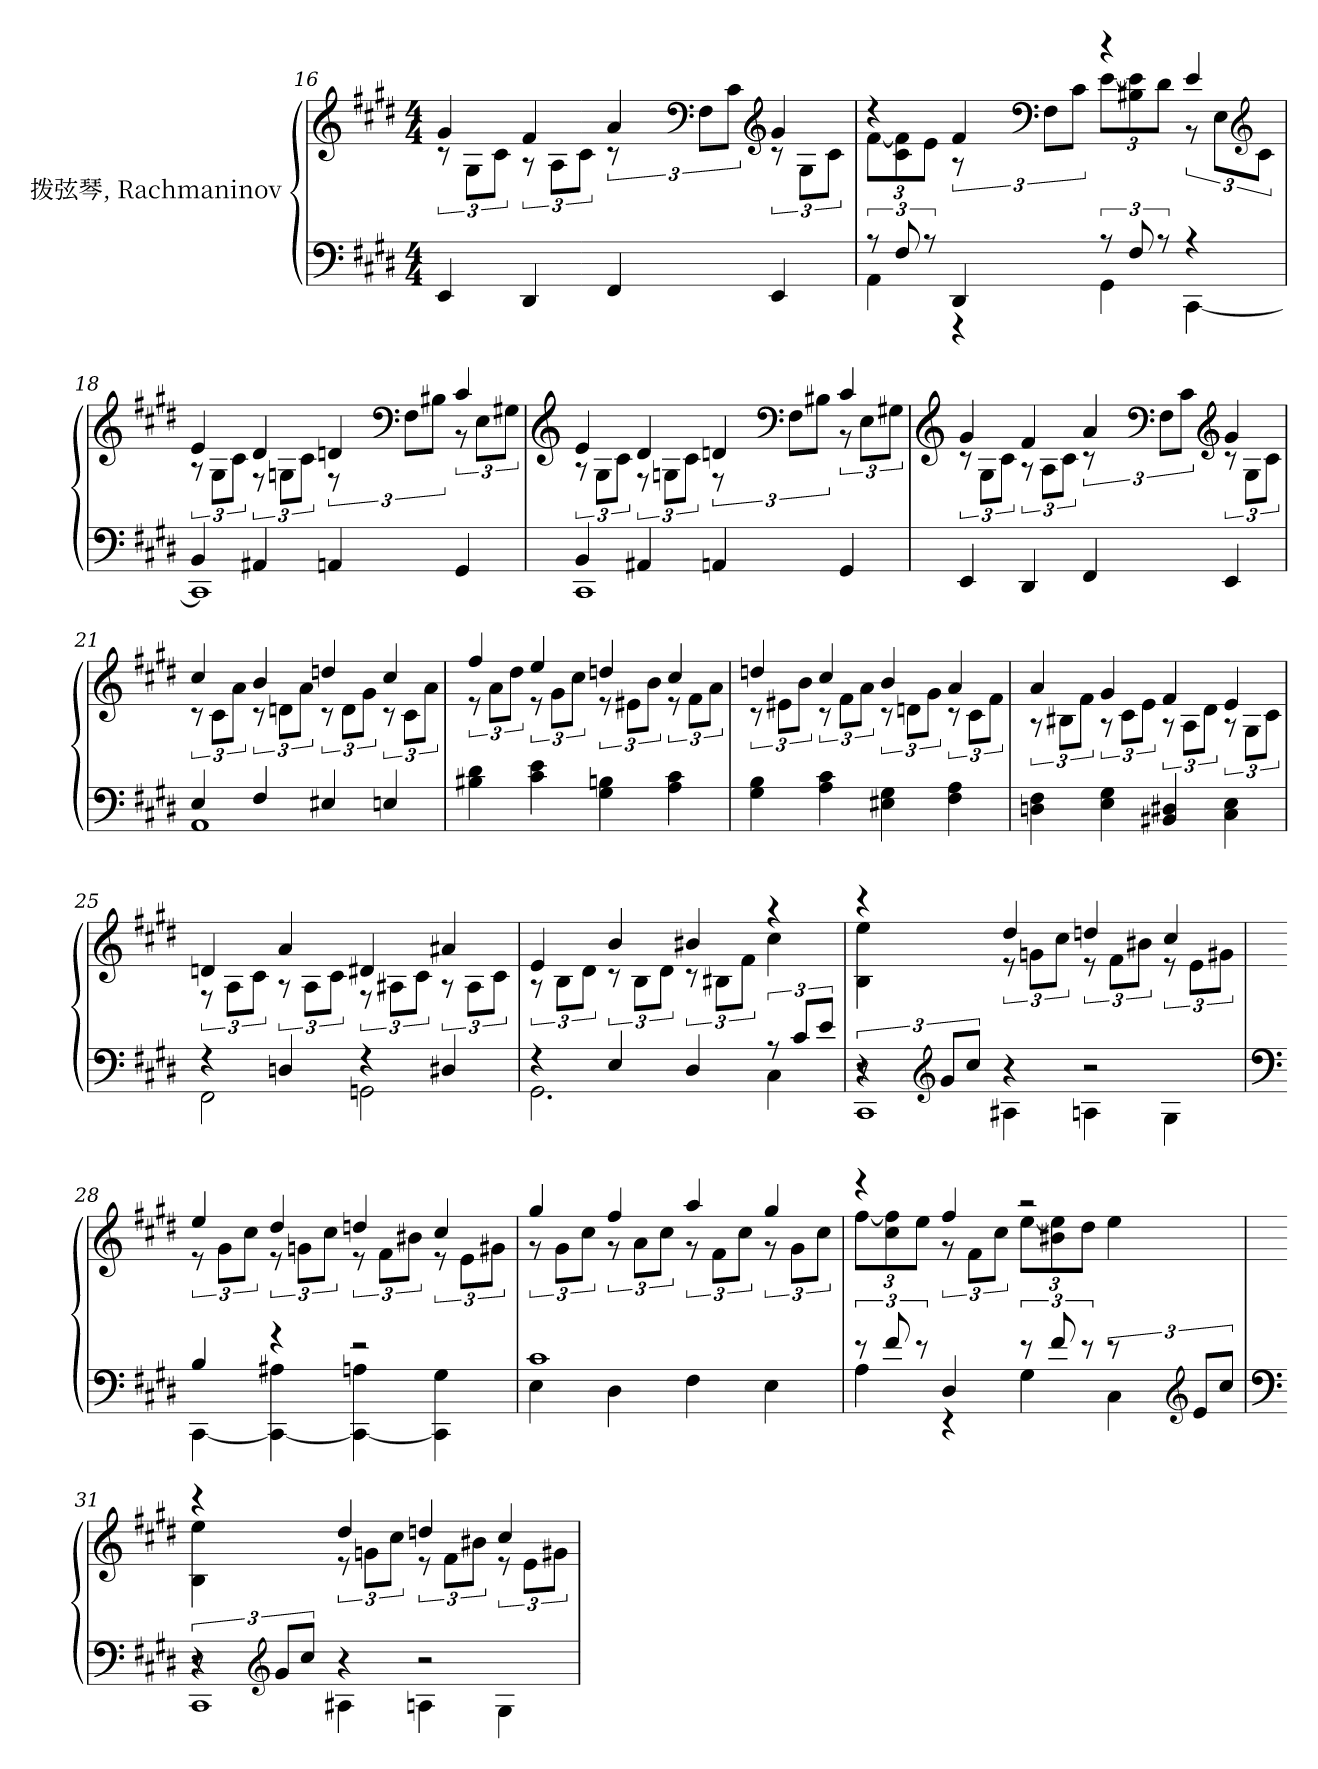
**kern	**kern
*part1	*part1
*staff2	*staff1
*I"拨弦琴, Rachmaninov	*
*clefF4	*clefG2
*k[f#c#g#d#]	*k[f#c#g#d#]
*M4/4	*M4/4
=16	=16
*	*^
4EE/	4g#/	12r
.	.	12G#\L
.	.	12c#\J
4DD#/	4f#/	12r
.	.	12A\L
.	.	12c#\J
4FF#/	4a/	12r
*	*clefF4	*
.	.	12F#\L
.	.	12c#\J
*	*clefG2	*
4EE/	4g#/	12r
.	.	12G#\L
.	.	12c#\J
!!LO:LB:g=z	!!
=17	=17	=17
*^	*	*
*	*	*	*Xbrackettup
12r	4AA\	4r	[12f#\L
12F#/	.	.	12c#\ 12f#\]
12r	.	.	12e\J
*	*	*	*brackettup
*	*	*MM179	*
4DD#/	4r	4f#/	12r
*	*	*clefF4	*
*	*	*MM172	*
.	.	.	12F#\L
*	*	*MM159	*
.	.	.	12c#\J
*	*	*	*Xbrackettup
12r	4GG#\	4r	[12e\L
12F#/	.	.	12B#X\ 12e\]
12r	.	.	12d#\J
*	*	*	*brackettup
4r	[4CC#\	4e/	12r
.	.	.	12E\L
*	*	*clefG2	*
.	.	.	12c#\J
=18	=18	=18	=18
*	*	*MM165	*
4BB/	1CC#]	4e/	12r
.	.	.	12G#\L
.	.	.	12c#\J
4AA#X/	.	4d#/	12r
*	*	*MM190	*
.	.	.	12Gn\L
.	.	.	12c#\J
4AAn/	.	4dn/	12r
*	*	*clefF4	*
.	.	.	12F#\L
.	.	.	12B#X\J
4GG#/	.	4c#/	12r
.	.	.	12E\L
.	.	.	12G#X\J
!!LO:LB:g=z	!!
=19	=19	=19	=19
*	*	*clefG2	*
4BB/	1CC#	4e/	12r
.	.	.	12G#\L
.	.	.	12c#\J
4AA#X/	.	4d#/	12r
.	.	.	12Gn\L
.	.	.	12c#\J
4AAn/	.	4dn/	12r
*	*	*clefF4	*
.	.	.	12F#\L
.	.	.	12B#X\J
4GG#/	.	4c#/	12r
.	.	.	12E\L
.	.	.	12G#X\J
*v	*v	*	*
=20	=20	=20
*	*clefG2	*
4EE/	4g#/	12r
.	.	12G#\L
.	.	12c#\J
4DD#/	4f#/	12r
.	.	12A\L
.	.	12c#\J
4FF#/	4a/	12r
*	*clefF4	*
.	.	12F#\L
.	.	12c#\J
*	*clefG2	*
4EE/	4g#/	12r
.	.	12G#\L
.	.	12c#\J
!!LO:LB:g=z	!!
=21	=21	=21
*	*MM202	*
*^	*	*
4E/	1AA	4cc#/	12r
.	.	.	12c#\L
.	.	.	12a\J
4F#/	.	4b/	12r
.	.	.	12dn\L
.	.	.	12a\J
4E#X/	.	4ddn/	12r
.	.	.	12d\L
.	.	.	12g#\J
4En/	.	4cc#/	12r
.	.	.	12c#\L
.	.	.	12a\J
*v	*v	*	*
=22	=22	=22
4B#X\ 4d#\	4ff#/	12r
.	.	12a\L
.	.	12dd#\J
4c#\ 4e\	4ee/	12r
.	.	12g#\L
.	.	12cc#\J
4G#\ 4Bn\	4ddn/	12r
.	.	12e#X\L
.	.	12b\J
4A\ 4c#\	4cc#/	12r
.	.	12f#\L
.	.	12a\J
=23	=23	=23
4G#\ 4B\	4ddn/	12r
.	.	12e#X\L
.	.	12b\J
4A\ 4c#\	4cc#/	12r
.	.	12f#\L
.	.	12a\J
4E#X\ 4G#\	4b/	12r
.	.	12dn\L
.	.	12g#\J
4F#\ 4A\	4a/	12r
.	.	12c#\L
.	.	12f#\J
!!LO:LB:g=z	!!
=24	=24	=24
4Dn\ 4F#\	4a/	12r
.	.	12B#X\L
.	.	12f#\J
4E\ 4G#\	4g#/	12r
.	.	12c#\L
.	.	12e\J
4BB#X/ 4D#X/	4f#/	12r
.	.	12A\L
.	.	12d#\J
4C#\ 4E\	4e/	12r
.	.	12G#\L
.	.	12c#\J
=25	=25	=25
*^	*	*
4r	2FF#\	4dn/	12r
.	.	.	12A\L
.	.	.	12c#\J
4Dn/	.	4a/	12r
.	.	.	12A\L
.	.	.	12c#\J
4r	2GGn\	4d#X/	12r
.	.	.	12A#X\L
.	.	.	12c#\J
4D#X/	.	4a#X/	12r
.	.	.	12A#\L
.	.	.	12c#\J
=26	=26	=26	=26
4r	2.GG#\	4e/	12r
.	.	.	12B\L
.	.	.	12d#\J
*	*	*MM191	*
4E/	.	4b/	12r
.	.	.	12B\L
.	.	.	12d#\J
4D#/	.	4b#X/	12r
.	.	.	12B#X\L
.	.	.	12f#\J
12r	4C#\	4r	4cc#\
12c#/L	.	.	.
12e/J	.	.	.
!!LO:LB:g=z	!!
=27	=27	=27	=27
*	*^	*	*
12r	4r	1CC#	4r	4B\ 4ee\
*clefG2	*	*	*	*
12g#/L	.	.	.	.
12cc#/J	.	.	.	.
4r	4A#X\	.	4dd#/	12r
.	.	.	.	12gn\L
.	.	.	.	12cc#\J
2r	4An\	.	4ddn/	12r
.	.	.	.	12f#\L
.	.	.	.	12b#X\J
.	4G#\	.	4cc#/	12r
.	.	.	.	12e\L
.	.	.	.	12g#X\J
*v	*v	*v	*	*
=28	=28	=28
*clefF4	*	*
*^	*	*
4B/	[4CC#\	4ee/	12r
.	.	.	12g#\L
.	.	.	12cc#\J
4r	4CC#\_ 4A#X\	4dd#/	12r
.	.	.	12gn\L
.	.	.	12cc#\J
2r	4CC#\_ 4An\	4ddn/	12r
.	.	.	12f#\L
.	.	.	12b#X\J
.	4CC#\] 4G#\	4cc#/	12r
.	.	.	12e\L
.	.	.	12g#X\J
!!LO:PB:g=z	!!
=29	=29	=29	=29
1c#	4E\	4gg#/	12r
.	.	.	12g#\L
.	.	.	12cc#\J
.	4D#\	4ff#/	12r
.	.	.	12a\L
.	.	.	12cc#\J
.	4F#\	4aa/	12r
.	.	.	12f#\L
.	.	.	12cc#\J
.	4E\	4gg#/	12r
.	.	.	12g#\L
.	.	.	12cc#\J
=30	=30	=30	=30
*	*	*	*Xbrackettup
12r	4A\	4r	[12ff#\L
12f#/	.	.	12cc#\ 12ff#\]
12r	.	.	12ee\J
*	*	*	*brackettup
4D#/	4r	4ff#/	12r
.	.	.	12f#\L
.	.	.	12cc#\J
*	*	*	*Xbrackettup
12r	4G#\	2r	[12ee\L
12f#/	.	.	12b#X\ 12ee\]
12r	.	.	12dd#\J
12r	4C#\	.	4ee\
*clefG2	*	*	*
12e/L	.	.	.
12cc#/J	.	.	.
*v	*v	*	*
!!LO:LB:g=z	!!
=31	=31	=31
*clefF4	*	*
*^	*	*
*	*^	*	*
12r	4r	1CC#	4r	4B\ 4ee\
*clefG2	*	*	*	*
12g#/L	.	.	.	.
12cc#/J	.	.	.	.
*	*	*	*	*brackettup
4r	4A#X\	.	4dd#/	12r
.	.	.	.	12gn\L
.	.	.	.	12cc#\J
2r	4An\	.	4ddn/	12r
.	.	.	.	12f#\L
.	.	.	.	12b#X\J
.	4G#\	.	4cc#/	12r
.	.	.	.	12e\L
.	.	.	.	12g#X\J
*v	*v	*v	*	*
*	*v	*v
=	=
*-	*-
